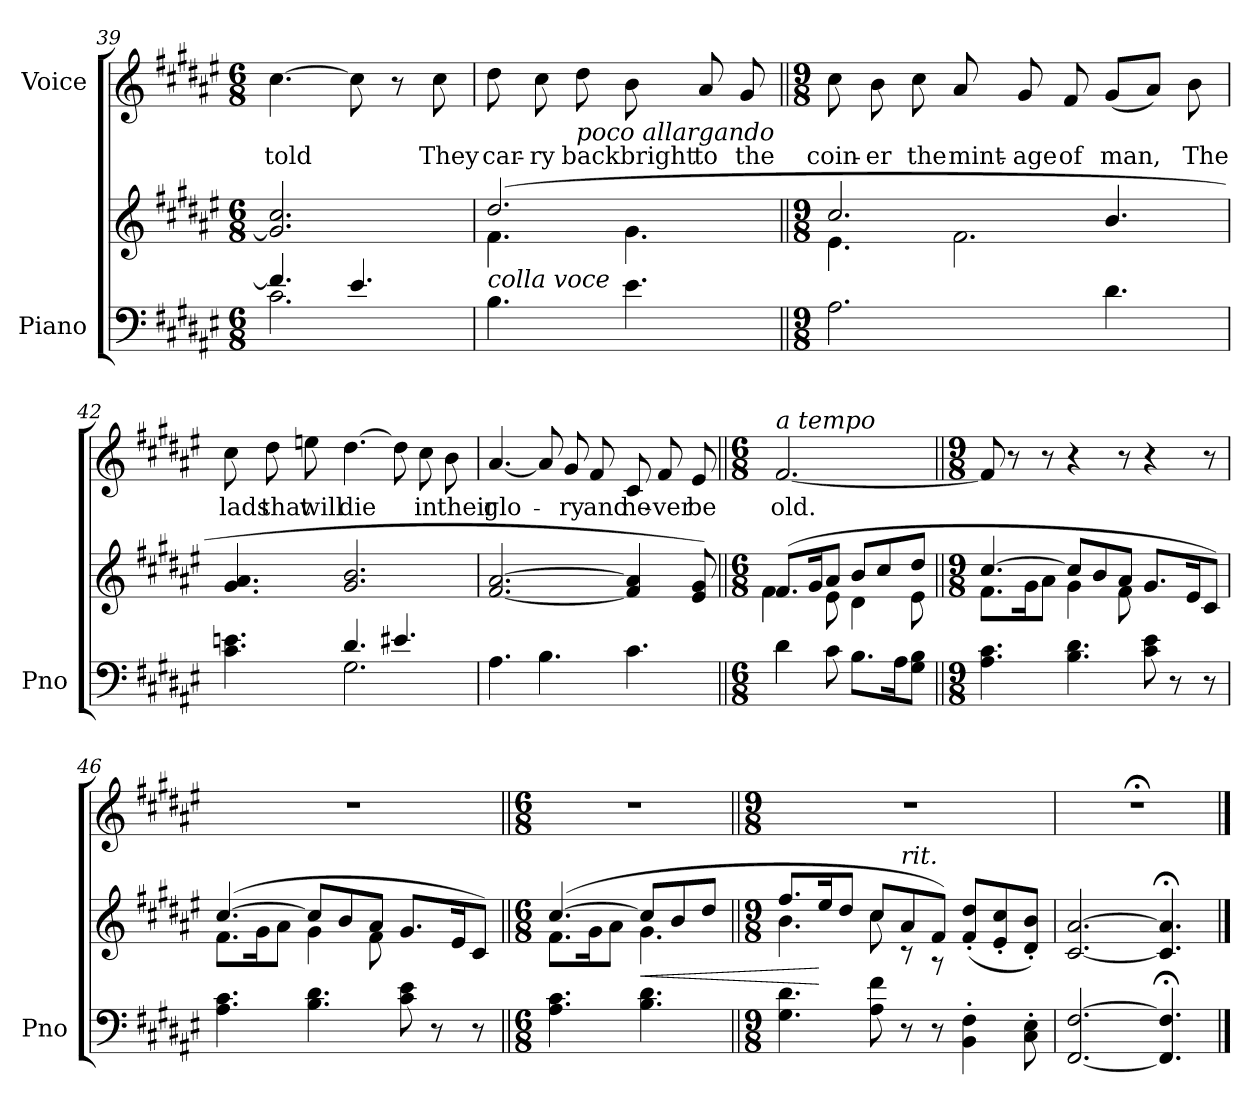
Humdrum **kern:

**kern	**kern	**dynam	**kern	**text
*part2	*part2	*part2	*part1	*part1
*staff3	*staff2	*staff2/3	*staff1	*staff1
*I"Piano	*	*	*I"Voice	*
*I'Pno	*	*	*	*
*clefF4	*clefG2	*	*clefG2	*
*k[f#c#g#d#a#e#]	*k[f#c#g#d#a#e#]	*	*k[f#c#g#d#a#e#]	*
*M6/8	*M6/8	*	*M6/8	*
=39	=39	=39	=39	=39
*^	*	*	*	*
!	!	!	!	!	!LO:LY:b
4.f#/]	2.c#\	2.g#/] 2.cc#/	.	[4.cc#\	told
4.e#/	.	.	.	8cc#\]	.
.	.	.	.	8r	.
!	!	!	!	!	!LO:LY:b
.	.	.	.	8cc#\	They
*v	*v	*	*	*	*
=40	=40	=40	=40	=40
*	*^	*	*	*
!	!LO:TX:b:i:t=colla voce	!	!	!	!
!	!	!	!	!	!LO:LY:b
4.B\	(2.dd#/	4.f#\	.	8dd#\	car-
!	!	!	!	!	!LO:LY:b
.	.	.	.	8cc#\	-ry
!	!	!	!	!LO:TX:b:i:t=poco allargando	!
!	!	!	!	!	!LO:LY:b
.	.	.	.	8dd#\	back
!	!	!	!	!	!LO:LY:b
4.e#\	.	4.g#\	.	8b\	bright
!	!	!	!	!	!LO:LY:b
.	.	.	.	8a#/	to
!	!	!	!	!	!LO:LY:b
.	.	.	.	8g#/	the
!!LO:LB:g=z
=41||	=41||	=41||	=41||	=41||	=41||
*M9/8	*M9/8	*	*	*M9/8	*
!	!	!	!	!	!LO:LY:b
2.A#\	2.cc#/	4.e#\	.	8cc#\	coin-
!	!	!	!	!	!LO:LY:b
.	.	.	.	8b\	-er
!	!	!	!	!	!LO:LY:b
.	.	.	.	8cc#\	the
!	!	!	!	!	!LO:LY:b
.	.	2.f#\	.	8a#/	mint-
!	!	!	!	!	!LO:LY:b
.	.	.	.	8g#/	-age
!	!	!	!	!	!LO:LY:b
.	.	.	.	8f#/	of
!	!	!	!	!	!LO:LY:b
4.d#\	4.b/	.	.	(8g#/L	man,
.	.	.	.	8a#/J)	.
!	!	!	!	!	!LO:LY:b
.	.	.	.	8b\	The
*	*v	*v	*	*	*
=42	=42	=42	=42	=42
*^	*	*	*	*
!	!	!	!	!	!LO:LY:b
4.c#\ 4.en\	4.ryy	4.g#/ 4.a#/	.	8cc#\	lads
!	!	!	!	!	!LO:LY:b
.	.	.	.	8dd#\	that
!	!	!	!	!	!LO:LY:b
.	.	.	.	8een\	will
!	!	!	!	!	!LO:LY:b
4.d#/	2.G#\	2.g#/ 2.b/	.	[4.dd#\	die
4.e#X/	.	.	.	8dd#\]	.
!	!	!	!	!	!LO:LY:b
.	.	.	.	8cc#\	in
!	!	!	!	!	!LO:LY:b
.	.	.	.	8b\	their
*v	*v	*	*	*	*
!!LO:LB:g=z
=43	=43	=43	=43	=43
!	!	!	!	!LO:LY:b
4.A#\	[2.f#/ [2.a#/	.	[4.a#/	glo-
4.B\	.	.	8a#/]	.
!	!	!	!	!LO:LY:b
.	.	.	8g#/	-ry
!	!	!	!	!LO:LY:b
.	.	.	8f#/	and
!	!	!	!	!LO:LY:b
4.c#\	4f#/] 4a#/]	.	8c#/	ne-
!	!	!	!	!LO:LY:b
.	.	.	8f#/	-ver
!	!	!	!	!LO:LY:b
.	8e#/ 8g#/)	.	8e#/	be
=44||	=44||	=44||	=44||	=44||
*M6/8	*M6/8	*	*M6/8	*
*	*^	*	*	*
!	!	!	!	!LO:TX:a:i:t=a tempo	!
!	!	!	!	!	!LO:LY:b
4d#\	(8.f#/L	4f#\	.	[2.f#/	old.
.	16g#/K	.	.	.	.
8c#\	8a#/J	8e#\	.	.	.
8.B\L	8b/L	4d#\	.	.	.
.	8cc#/	.	.	.	.
16A#\K	.	.	.	.	.
8G#\ 8B\J	8dd#/J	8e#\	.	.	.
=45||	=45||	=45||	=45||	=45||	=45||
*M9/8	*M9/8	*	*	*M9/8	*
4.A#\ 4.c#\	[4.cc#/	8.f#\L	.	8f#/]	.
.	.	.	.	8r	.
.	.	16g#\K	.	.	.
.	.	8a#\J	.	8r	.
4.B\ 4.d#\	8cc#/L]	4g#\	.	4r	.
.	8b/	.	.	.	.
.	8a#/J	8f#\	.	8r	.
8c#\ 8e#\	8.g#/L	4.ryy	.	4r	.
8r	.	.	.	.	.
.	16e#/K	.	.	.	.
8r	8c#/J)	.	.	8r	.
!!LO:LB:g=z
=46	=46	=46	=46	=46	=46
4.A#\ 4.c#\	([4.cc#/	8.f#\L	.	8%9r	.
.	.	16g#\K	.	.	.
.	.	8a#\J	.	.	.
4.B\ 4.d#\	8cc#/L]	4g#\	.	.	.
.	8b/	.	.	.	.
.	8a#/J	8f#\	.	.	.
8c#\ 8e#\	8.g#/L	4.ryy	.	.	.
8r	.	.	.	.	.
.	16e#/K	.	.	.	.
8r	8c#/J)	.	.	.	.
=47||	=47||	=47||	=47||	=47||	=47||
*M6/8	*M6/8	*	*	*M6/8	*
4.A#\ 4.c#\	([4.cc#/	8.f#\L	.	2.r	.
.	.	16g#\K	.	.	.
.	.	8a#\J	.	.	.
!	!	!	!LO:HP:b	!	!
4.B\ 4.d#\	8cc#/L]	4.g#\	<	.	.
.	8b/	.	.	.	.
.	8dd#/J	.	.	.	.
=48||	=48||	=48||	=48||	=48||	=48||
*M9/8	*M9/8	*	*	*M9/8	*
4.G#\ 4.d#\	8.ff#/L	4.b\	.	8%9r	.
.	16ee#/K	.	[	.	.
.	8dd#/J	.	.	.	.
8A#\ 8f#\	8cc#/L	8cc#\	.	.	.
!	!LO:TX:a:i:t=rit.	!	!	!	!
8r	8a#/	8r	.	.	.
8r	8f#/J)	8r	.	.	.
4BB\' 4F#\'	(<8f#/'< 8dd#/'<L	4.ryy	.	.	.
.	8e#/'< 8cc#/'<	.	.	.	.
8C#\' 8E#\'	8d#/'< 8b/'<J)	.	.	.	.
*	*v	*v	*	*	*
=49	=49	=49	=49	=49
[2.FF#/ [2.F#/	[2.c#/ [2.a#/	.	8%9r;<	.
4.FF#/];< 4.F#/];<	4.c#/];< 4.a#/];<	.	.	.
==	==	==	==	==
*-	*-	*-	*-	*-
